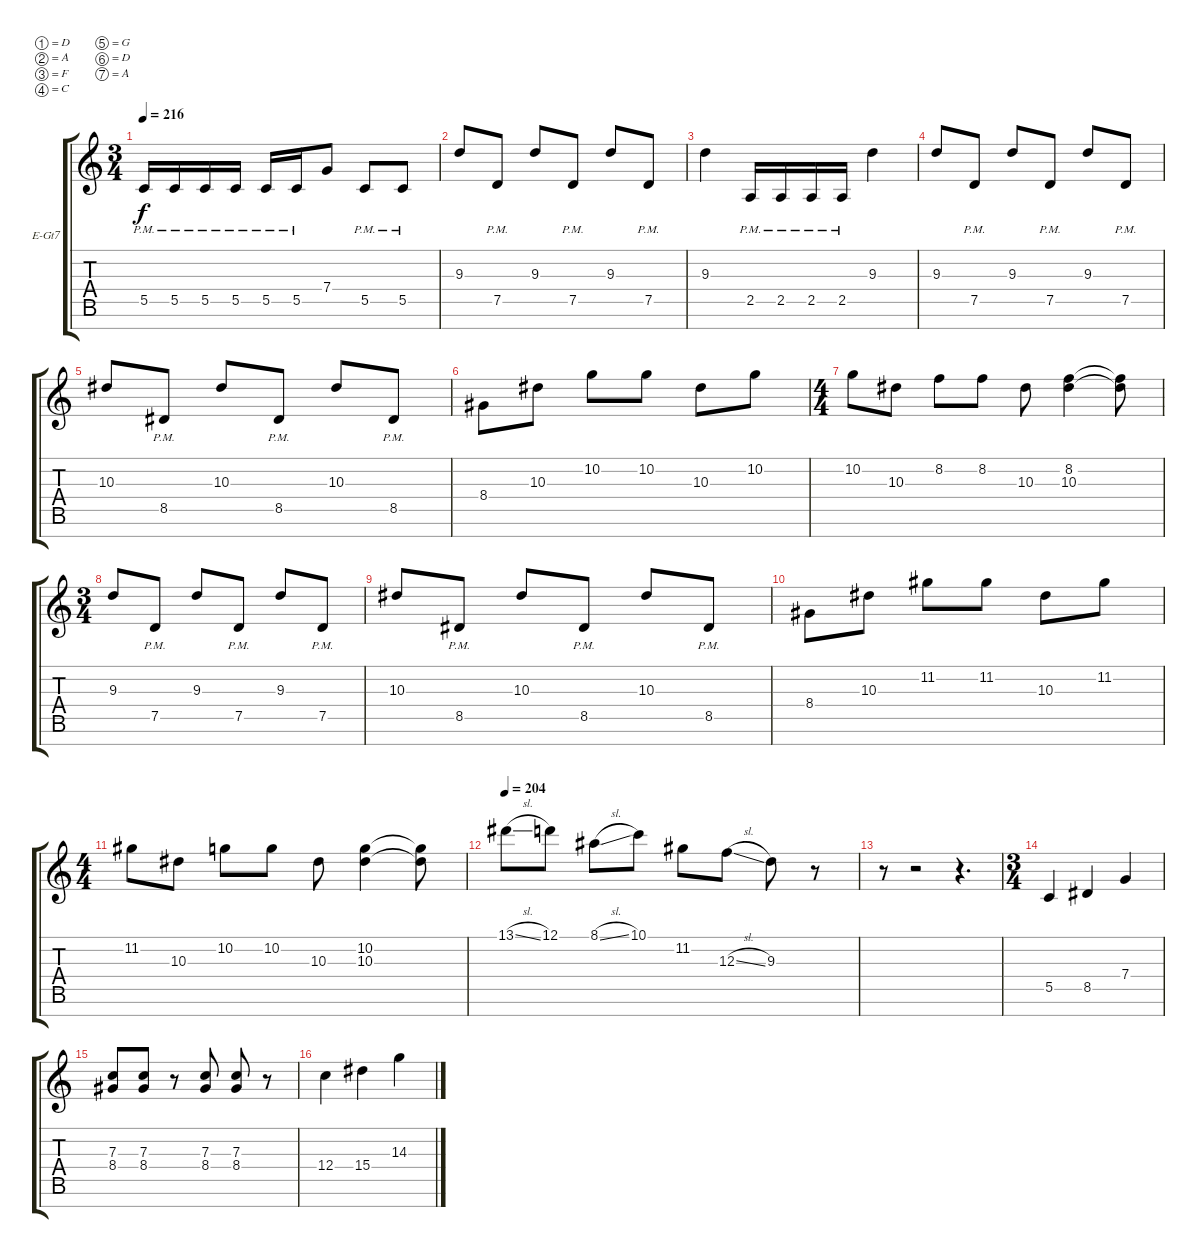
\bracketExtendMode groupsimilarinstruments
\firstSystemTrackNameOrientation horizontal
\otherSystemsTrackNameOrientation horizontal
\track ("Kévin Chartré" "E-Gt7") {instrument distortionguitar}
\staff {score tabs}
\tuning (D4 A3 F3 C3 G2 D2 A1)
\ts (3 4)
\tempo 216
\clef g2
\ks c
5.5{pm}.16{dy f} 5.5{pm}.16 5.5{pm}.16 5.5{pm}.16 5.5{pm}.16 5.5{pm}.16 7.4.8 5.5{pm}.8 5.5{pm}.8 |
9.3.8 7.5{pm}.8 9.3.8 7.5{pm}.8 9.3.8 7.5{pm}.8 |
9.3.4 2.5{pm}.16 2.5{pm}.16 2.5{pm}.16 2.5{pm}.16 9.3.4 |
9.3.8 7.5{pm}.8 9.3.8 7.5{pm}.8 9.3.8 7.5{pm}.8 |
10.3.8 8.5{pm}.8 10.3.8 8.5{pm}.8 10.3.8 8.5{pm}.8 |
8.4.8 10.3.8 10.2.8 10.2.8 10.3.8 10.2.8 |
\ts (4 4)
\beaming (8 2 2 2 2)
10.2.8 10.3.8 8.2.8 8.2.8 10.3.8 (8.2 10.3).4 (8.2{t} 10.3{t}).8 |
\ts (3 4)
\beaming (8 2 2 2 2)
9.3.8 7.5{pm}.8 9.3.8 7.5{pm}.8 9.3.8 7.5{pm}.8 |
10.3.8 8.5{pm}.8 10.3.8 8.5{pm}.8 10.3.8 8.5{pm}.8 |
8.4.8 10.3.8 11.2.8 11.2.8 10.3.8 11.2.8 |
\ts (4 4)
\beaming (8 2 2 2 2)
11.2.8 10.3.8 10.2.8 10.2.8 10.3.8 (10.2 10.3).4 (10.2{t} 10.3{t}).8 |
\tempo 204
13.1{sl}.8 12.1.8 8.1{sl}.8 10.1.8 11.2.8 12.3{sl}.8 9.3.8 r.8 |
r.8 r.2 r.4{d} |
\ts (3 4)
\beaming (8 2 2 2)
5.5.4 8.5.4 7.4.4 |
(7.3 8.4).8 (7.3 8.4).8 r.8 (7.3 8.4).8 (7.3 8.4).8 r.8 |
12.4.4 15.4.4 14.3.4
